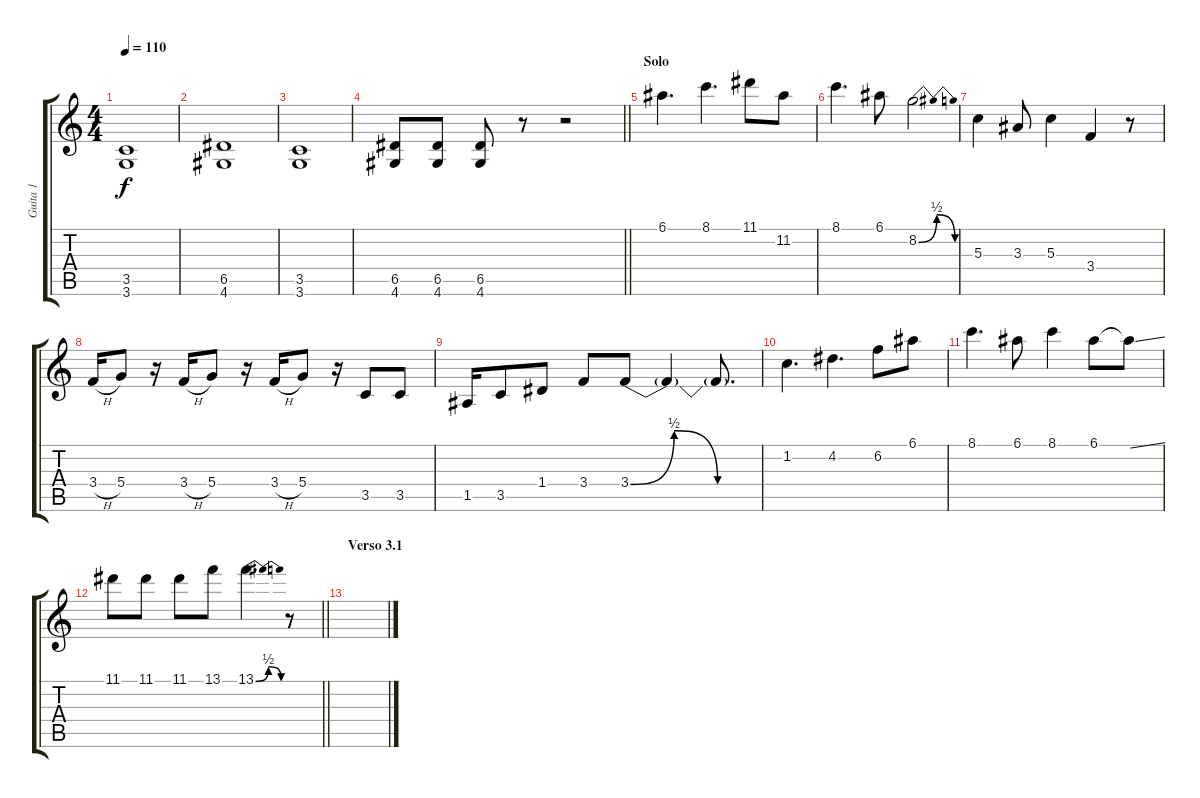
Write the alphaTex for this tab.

\track ("Guita 1" "Guita 1") {instrument distortionguitar}
\staff {score tabs}
\tuning (E4 B3 G3 D3 A2 E2) {hide}
\ts (4 4)
\tempo 110
\clef g2
\ks c
(3.5 3.6).1{dy f} |
(6.5 4.6).1 |
(3.5 3.6).1 |
\barLineRight lightlight
(6.5 4.6).8 (6.5 4.6).8 (6.5 4.6).8 r.8 r.2 |
\section ("" "Solo")
6.1.4{d volume 16 instrument overdrivenguitar} 8.1.4{d} 11.1.8 11.2.8 |
8.1.4{d} 6.1.8 8.2{be (bendrelease 0 0 10 2 39 2 60 0)}.2 |
5.3.4 3.3.8 5.3.4 3.4.4 r.8 |
3.4{h}.16 5.4.8 r.16 3.4{h}.16 5.4.8 r.16 3.4{h}.16 5.4.8 r.16 3.5.8 3.5.8 |
1.5.16 3.5.8 1.4.8 3.4.8 3.4{be (bendrelease 0 0 15 2 45 2 60 0)}.8 3.4{t}.4 3.4{be (hold 0 0 60 0) t}.8{d} |
1.2.4{d} 4.2.4{d} 6.2.8 6.1.8 |
8.1.4{d} 6.1.8 8.1.4 6.1.8 6.1{ss t}.8 |
\barLineRight lightlight
11.1.8 11.1.8 11.1.8 13.1.8 13.1{be (bendrelease 0 0 15 2 45 2 60 0)}.4{d} r.8 |
\section ("" "Verso 3.1")
